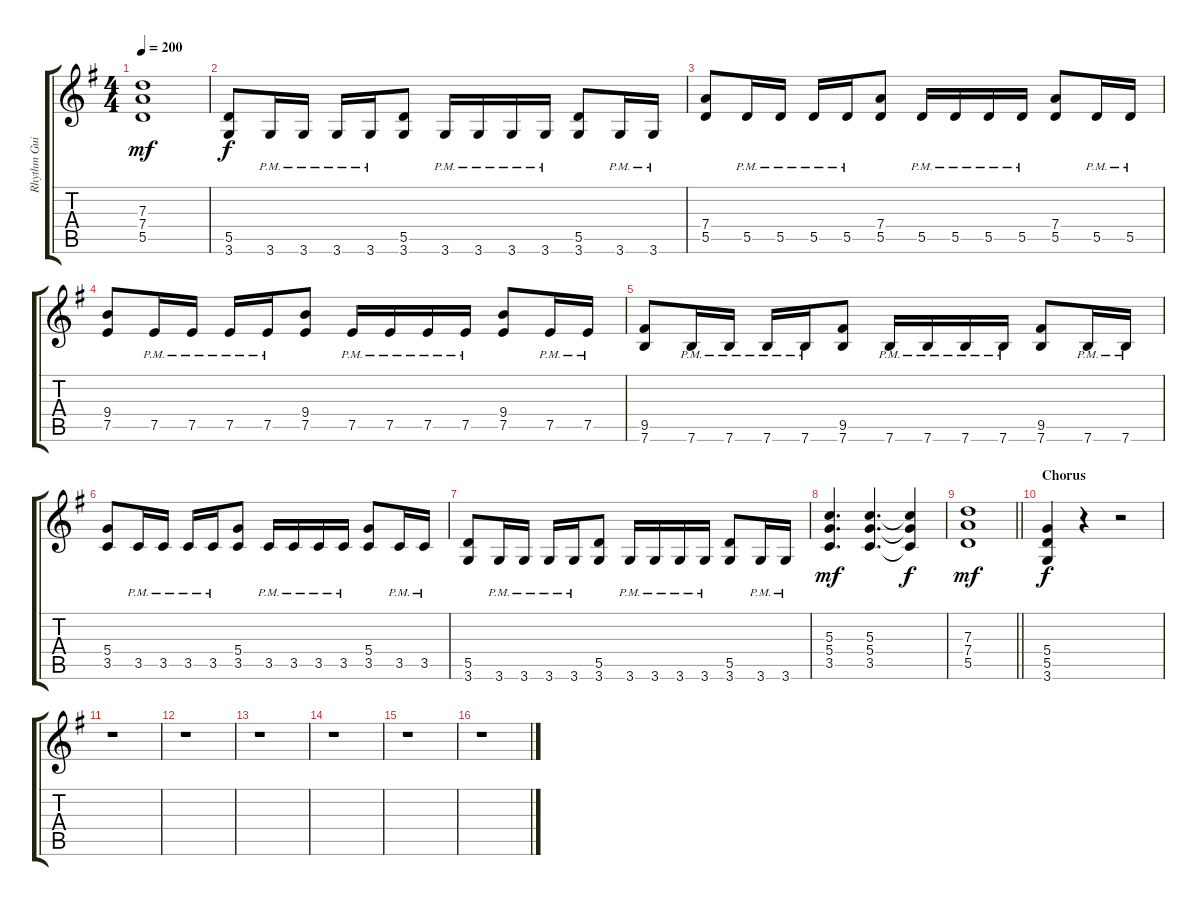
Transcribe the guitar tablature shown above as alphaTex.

\track ("Rhythm Guitar 2" "Rhythm Gui") {instrument distortionguitar}
\staff {score tabs}
\tuning (E4 B3 G3 D3 A2 E2) {hide}
\ts (4 4)
\tempo 200
\clef g2
\ks g
(7.3 7.4 5.5).1{dy mf} |
(5.5 3.6).8{dy f} 3.6{pm}.16 3.6{pm}.16 3.6{pm}.16 3.6{pm}.16 (5.5 3.6).8 3.6{pm}.16 3.6{pm}.16 3.6{pm}.16 3.6{pm}.16 (5.5 3.6).8 3.6{pm}.16 3.6{pm}.16 |
(7.4 5.5).8 5.5{pm}.16 5.5{pm}.16 5.5{pm}.16 5.5{pm}.16 (7.4 5.5).8 5.5{pm}.16 5.5{pm}.16 5.5{pm}.16 5.5{pm}.16 (7.4 5.5).8 5.5{pm}.16 5.5{pm}.16 |
(9.4 7.5).8 7.5{pm}.16 7.5{pm}.16 7.5{pm}.16 7.5{pm}.16 (9.4 7.5).8 7.5{pm}.16 7.5{pm}.16 7.5{pm}.16 7.5{pm}.16 (9.4 7.5).8 7.5{pm}.16 7.5{pm}.16 |
(9.5 7.6).8 7.6{pm}.16 7.6{pm}.16 7.6{pm}.16 7.6{pm}.16 (9.5 7.6).8 7.6{pm}.16 7.6{pm}.16 7.6{pm}.16 7.6{pm}.16 (9.5 7.6).8 7.6{pm}.16 7.6{pm}.16 |
(5.4 3.5).8 3.5{pm}.16 3.5{pm}.16 3.5{pm}.16 3.5{pm}.16 (5.4 3.5).8 3.5{pm}.16 3.5{pm}.16 3.5{pm}.16 3.5{pm}.16 (5.4 3.5).8 3.5{pm}.16 3.5{pm}.16 |
(5.5 3.6).8 3.6{pm}.16 3.6{pm}.16 3.6{pm}.16 3.6{pm}.16 (5.5 3.6).8 3.6{pm}.16 3.6{pm}.16 3.6{pm}.16 3.6{pm}.16 (5.5 3.6).8 3.6{pm}.16 3.6{pm}.16 |
(5.3 5.4 3.5).4{d dy mf} (5.3 5.4 3.5).4{d} (5.3{t} 5.4{t} 3.5{t}).4{dy f} |
\barLineRight lightlight
(7.3 7.4 5.5).1{dy mf} |
\section ("" "Chorus")
(5.4 5.5 3.6).4{dy f} r.4 r.2 |
r.1 |
r.1 |
r.1 |
r.1 |
r.1 |
r.1
